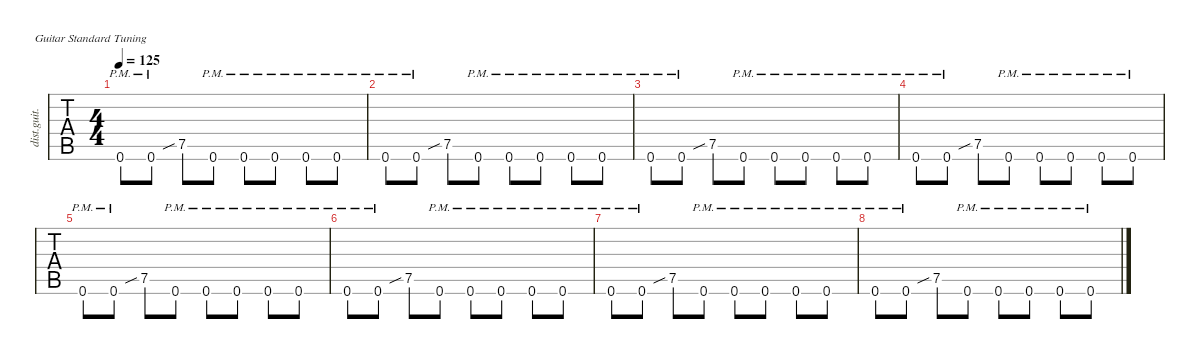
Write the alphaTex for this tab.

\defaultSystemsLayout 4
\hideDynamics
\bracketExtendMode nobrackets
\track ("Rhythm Guitar 2 (Kirk)" "dist.guit.") {defaultSystemsLayout 4 multiBarRest instrument distortionguitar}
\staff {tabs}
\tuning (E4 B3 G3 D3 A2 E2)
\ts (4 4)
\tempo 125
\clef g2
\ks c
0.6{pm}.8{dy mf} 0.6{pm}.8 7.5{sib}.8 0.6{pm}.8 0.6{pm}.8 0.6{pm}.8 0.6{pm}.8 0.6{pm}.8 |
0.6{pm}.8 0.6{pm}.8 7.5{sib}.8 0.6{pm}.8 0.6{pm}.8 0.6{pm}.8 0.6{pm}.8 0.6{pm}.8 |
0.6{pm}.8 0.6{pm}.8 7.5{sib}.8 0.6{pm}.8 0.6{pm}.8 0.6{pm}.8 0.6{pm}.8 0.6{pm}.8 |
0.6{pm}.8 0.6{pm}.8 7.5{sib}.8 0.6{pm}.8 0.6{pm}.8 0.6{pm}.8 0.6{pm}.8 0.6{pm}.8 |
0.6{pm}.8 0.6{pm}.8 7.5{sib}.8 0.6{pm}.8 0.6{pm}.8 0.6{pm}.8 0.6{pm}.8 0.6{pm}.8 |
0.6{pm}.8 0.6{pm}.8 7.5{sib}.8 0.6{pm}.8 0.6{pm}.8 0.6{pm}.8 0.6{pm}.8 0.6{pm}.8 |
0.6{pm}.8 0.6{pm}.8 7.5{sib}.8 0.6{pm}.8 0.6{pm}.8 0.6{pm}.8 0.6{pm}.8 0.6{pm}.8 |
0.6{pm}.8 0.6{pm}.8 7.5{sib}.8 0.6{pm}.8 0.6{pm}.8 0.6{pm}.8 0.6{pm}.8 0.6{pm}.8
